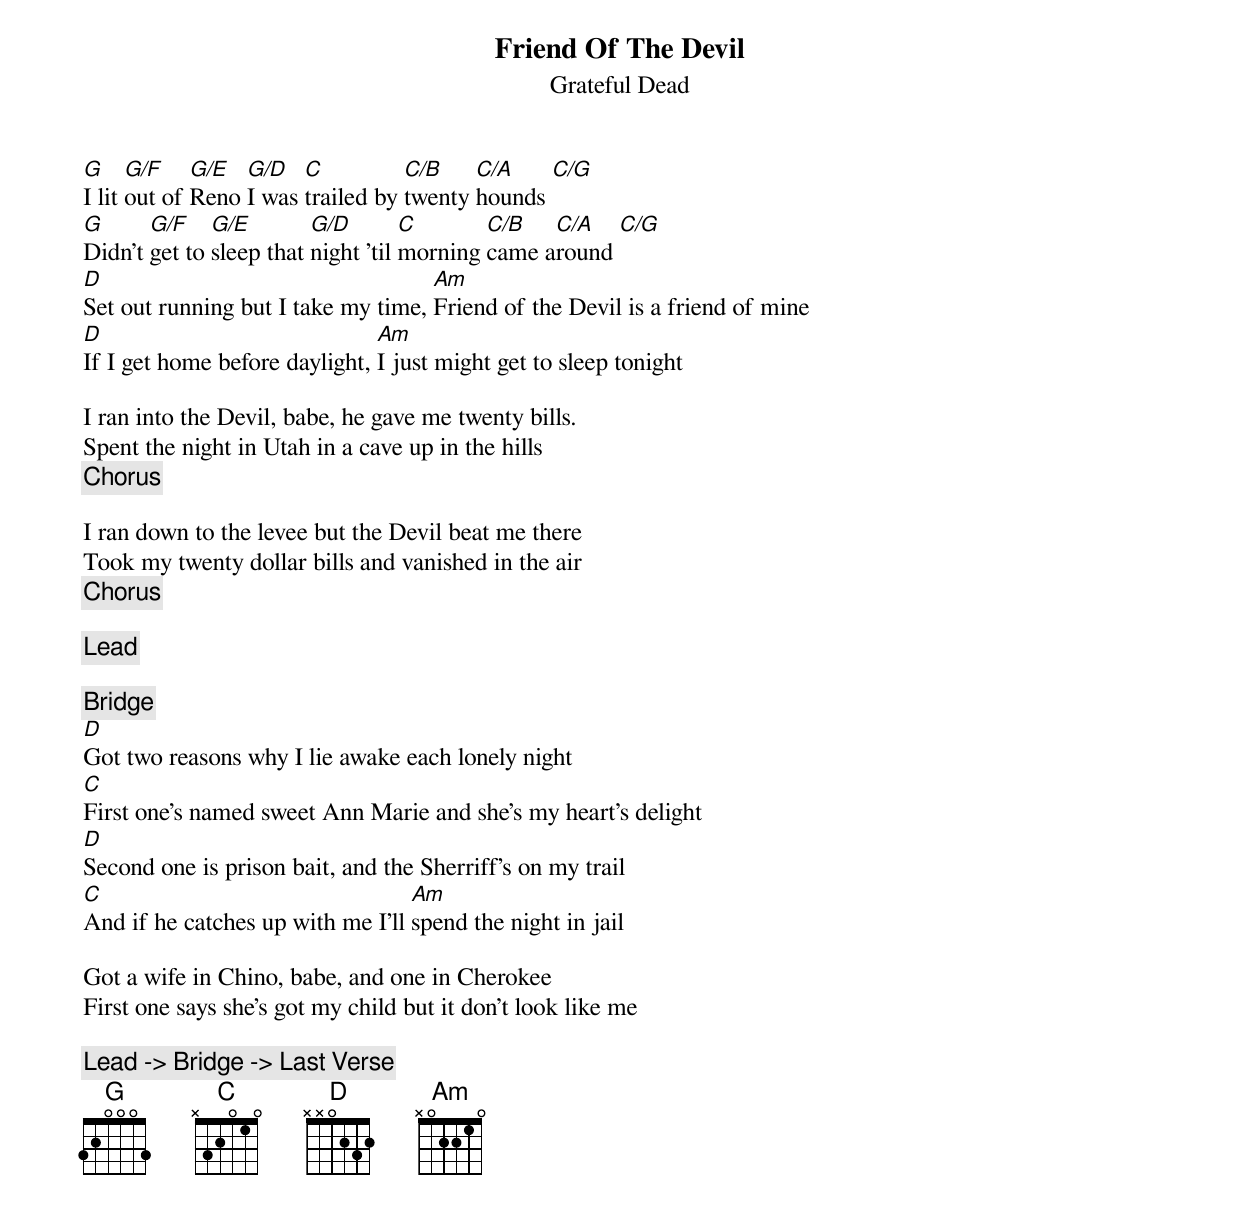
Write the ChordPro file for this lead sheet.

{title:Friend Of The Devil}
{st:Grateful Dead}

[G]I lit [G/F]out of [G/E]Reno [G/D]I was [C]trailed by [C/B]twenty [C/A]hounds [C/G]
[G]Didn't [G/F]get to [G/E]sleep that [G/D]night 'til [C]morning [C/B]came a[C/A]round [C/G]
[D]Set out running but I take my time, [Am]Friend of the Devil is a friend of mine
[D]If I get home before daylight, [Am]I just might get to sleep tonight

I ran into the Devil, babe, he gave me twenty bills.
Spent the night in Utah in a cave up in the hills
{c: Chorus}

I ran down to the levee but the Devil beat me there
Took my twenty dollar bills and vanished in the air
{c: Chorus}

{c: Lead}

{c: Bridge}
[D]Got two reasons why I lie awake each lonely night
[C]First one's named sweet Ann Marie and she's my heart's delight
[D]Second one is prison bait, and the Sherriff's on my trail
[C]And if he catches up with me I'll [Am]spend the night in jail

Got a wife in Chino, babe, and one in Cherokee
First one says she's got my child but it don't look like me

{c: Lead -> Bridge -> Last Verse }
